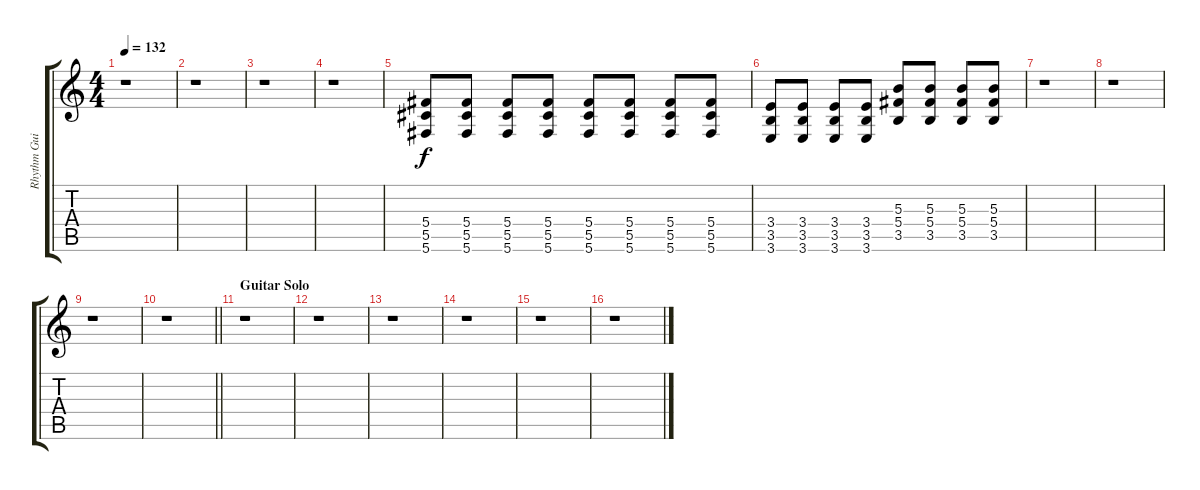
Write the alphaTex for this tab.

\track ("Rhythm Guitar" "Rhythm Gui") {instrument distortionguitar}
\staff {score tabs}
\tuning (Eb4 Bb3 Gb3 Db3 Ab2 Db2) {hide}
\ts (4 4)
\tempo 132
\clef g2
\ks c
r.1{dy f} |
r.1 |
r.1 |
r.1 |
(5.4 5.5 5.6).8 (5.4 5.5 5.6).8 (5.4 5.5 5.6).8 (5.4 5.5 5.6).8 (5.4 5.5 5.6).8 (5.4 5.5 5.6).8 (5.4 5.5 5.6).8 (5.4 5.5 5.6).8 |
(3.4 3.5 3.6).8 (3.4 3.5 3.6).8 (3.4 3.5 3.6).8 (3.4 3.5 3.6).8 (5.3 5.4 3.5).8 (5.3 5.4 3.5).8 (5.3 5.4 3.5).8 (5.3 5.4 3.5).8 |
r.1 |
r.1 |
r.1 |
\barLineRight lightlight
r.1 |
\section ("" "Guitar Solo")
r.1 |
r.1 |
r.1 |
r.1 |
r.1 |
r.1
